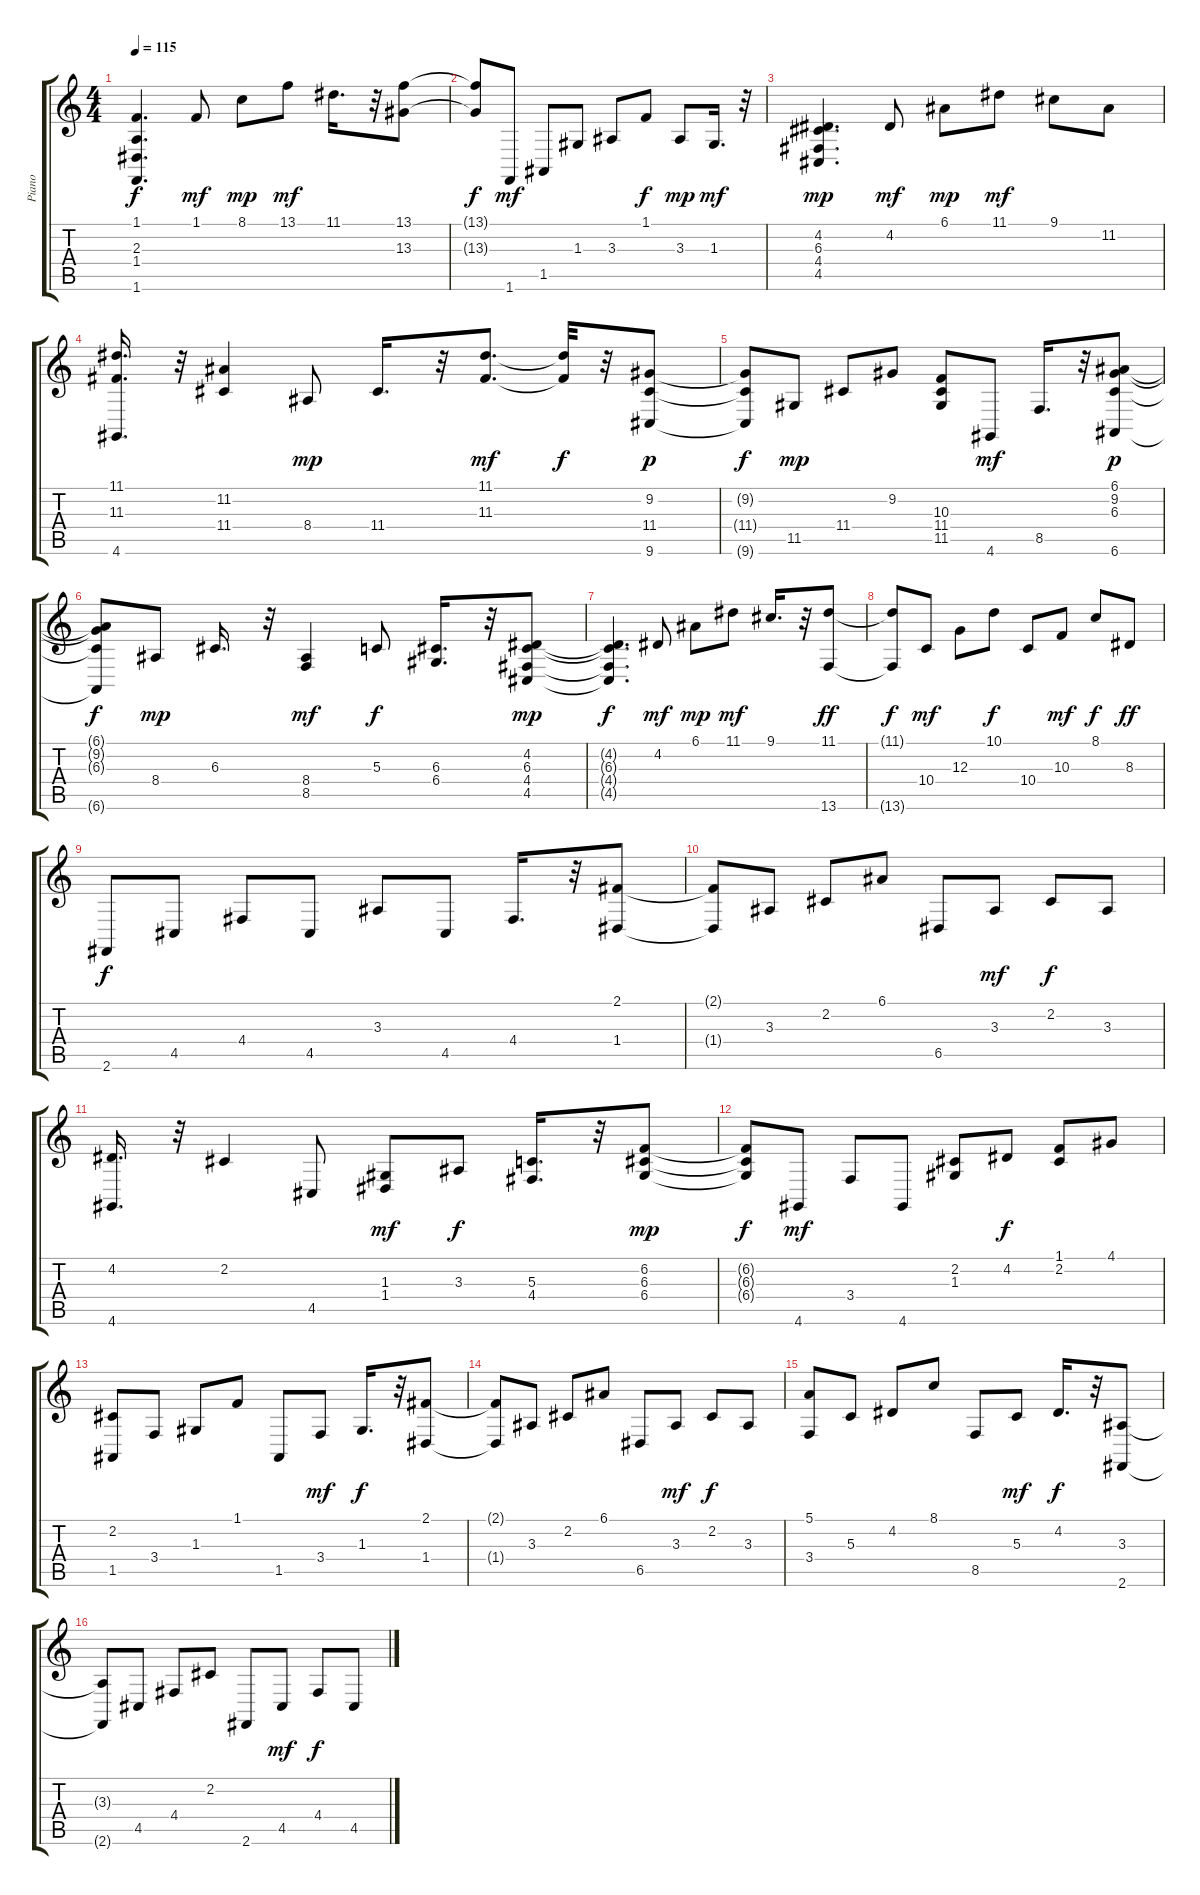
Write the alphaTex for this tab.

\track ("Piano" "Piano") {instrument acousticgrandpiano}
\staff {score tabs}
\tuning (E4 B3 G3 D3 A2 E2) {hide}
\ts (4 4)
\tempo 115
\clef g2
\ks c
(1.1{t} 2.3{t} 1.4{t} 1.6{t}).4{d dy f} 1.1.8{dy mf} 8.1.8{dy mp} 13.1.8{dy mf} 11.1.16{d} r.32 (13.1 13.3).8 |
(13.1{t} 13.3{t}).8{dy f} 1.6.8{dy mf} 1.5.8 1.3.8 3.3.8 1.1.8{dy f} 3.3.8{dy mp} 1.3.16{d dy mf} r.32 |
(4.2 6.3 4.4 4.5).4{d dy mp} 4.2.8{dy mf} 6.1.8{dy mp} 11.1.8{dy mf} 9.1.8 11.2.8 |
(11.1 11.3 4.6).16{d} r.32 (11.2 11.4).4 8.4.8{dy mp} 11.4.16{d} r.32 (11.1 11.3).8{d dy mf} (11.1{t} 11.3{t}).32{dy f} r.32 (9.2 11.4 9.6).8{dy p} |
(9.2{t} 11.4{t} 9.6{t}).8{dy f} 11.5.8{dy mp} 11.4.8 9.2.8 (10.3 11.4 11.5).8 4.6.8{dy mf} 8.5.16{d} r.32 (6.1 9.2 6.3 6.6).8{dy p} |
(6.1{t} 9.2{t} 6.3{t} 6.6{t}).8{dy f} 8.4.8{dy mp} 6.3.16{d} r.32 (8.4 8.5).4{dy mf} 5.3.8{dy f} (6.3 6.4).16{d} r.32 (4.2 6.3 4.4 4.5).8{dy mp} |
(4.2{t} 6.3{t} 4.4{t} 4.5{t}).4{d dy f} 4.2.8{dy mf} 6.1.8{dy mp} 11.1.8{dy mf} 9.1.16{d} r.32 (11.1 13.6).8{dy ff} |
(11.1{t} 13.6{t}).8{dy f} 10.4.8{dy mf} 12.3.8 10.1.8{dy f} 10.4.8 10.3.8{dy mf} 8.1.8{dy f} 8.3.8{dy ff} |
2.6.8{dy f} 4.5.8 4.4.8 4.5.8 3.3.8 4.5.8 4.4.16{d} r.32 (2.1 1.4).8 |
(2.1{t} 1.4{t}).8 3.3.8 2.2.8 6.1.8 6.5.8 3.3.8{dy mf} 2.2.8{dy f} 3.3.8 |
(4.2 4.6).16{d} r.32 2.2.4 4.5.8 (1.3 1.4).8{dy mf} 3.3.8{dy f} (5.3 4.4).16{d} r.32 (6.2 6.3 6.4).8{dy mp} |
(6.2{t} 6.3{t} 6.4{t}).8{dy f} 4.6.8{dy mf} 3.4.8 4.6.8 (2.2 1.3).8 4.2.8{dy f} (1.1 2.2).8 4.1.8 |
(2.2 1.5).8 3.4.8 1.3.8 1.1.8 1.5.8 3.4.8{dy mf} 1.3.16{d dy f} r.32 (2.1 1.4).8 |
(2.1{t} 1.4{t}).8 3.3.8 2.2.8 6.1.8 6.5.8 3.3.8{dy mf} 2.2.8{dy f} 3.3.8 |
(5.1 3.4).8 5.3.8 4.2.8 8.1.8 8.5.8 5.3.8{dy mf} 4.2.16{d dy f} r.32 (3.3 2.6).8 |
(3.3{t} 2.6{t}).8 4.5.8 4.4.8 2.2.8 2.6.8 4.5.8{dy mf} 4.4.8{dy f} 4.5.8
